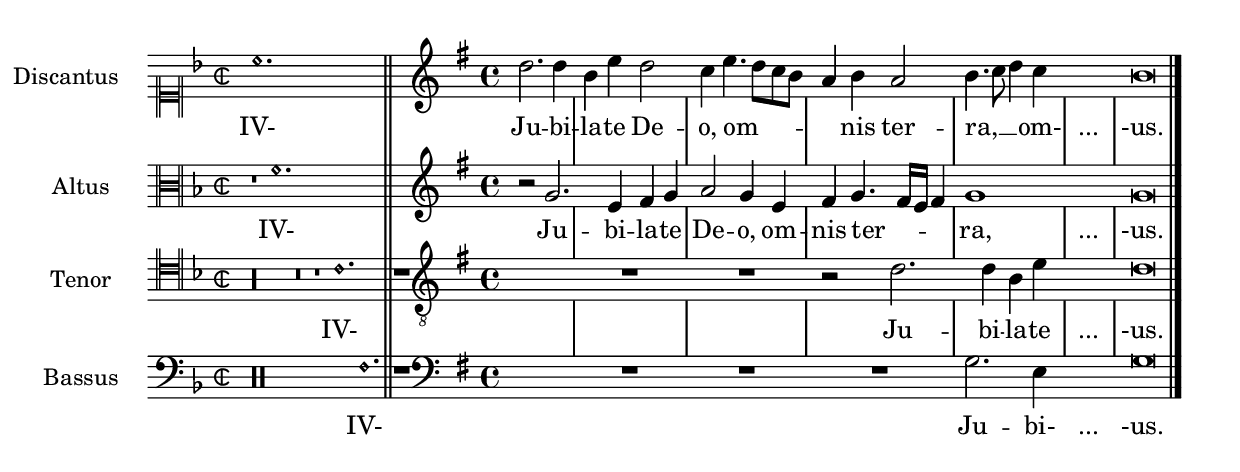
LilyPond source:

%% Do not edit this file; it is automatically
%% generated from LSR http://lsr.dsi.unimi.it
%% This file is in the public domain.
\version "2.13.16"

\header {
  lsrtags = "ancient-notation, template"

%% Translation of GIT committish: 2b0dc29608d6c3f5a03ead4877ae514c647adb74
  texidoces = "
Al transcribir música mensural, es útil un «incipit» al compienzo
de la pieza para indicar la tonalidad y el tempo
originales. Aunque los músicos actuales están acostumbrados a las
barras de compás para reconocer con más facilidad los patrones
rítmicos, durante el período de la música mensural aún no se
habíen inventado las líneas divisorias; de hecho, la medida solía
cambiar a cada pocas notas. Como compromiso, a menudo las líneas
divisorias se imprimen entre los pentagramas en vez de hacerlo
encima de ellos.

"
  doctitlees = "Plantilla de notación de música antigua (transcripción moderna de música mensural)"

%% Translation of GIT committish: 0a868be38a775ecb1ef935b079000cebbc64de40
  texidocde = "
Bei der Transkription von Mensuralmusik ist es oft erwünscht, ein
Incipit an den Anfang des Stückes zu stellen, damit klar ist, wie
Tempo und Schlüssel in der Originalnotation gesetzt waren. Während
heutzutage Musiker an Taktlinien gewöhnt sind, um Rhythmen schneller
zu erkennen, wurden diese in der Mensuralmusik nicht verwendet.
Tatsächlich ändern sich die Rhythmen auch oft alle paar Noten. Als
ein Kompromiss werden die Notenlinien nicht auf dem System, sondern
zwischen den Systemen geschrieben.
"

doctitlede = "Vorlage für Alte Notation -- moderne Transkription von Mensuralmusik"

%% Translation of GIT committish: bdfe3dc8175a2d7e9ea0800b5b04cfb68fe58a7a
  texidocfr = "
Lorsque l'on transcrit de la musique mensurale, un @emph{incipit} permet
d'indiquer la tonalité et le tempo d'origine.  Si les musiciens sont de
nos jours habitués aux barres de mesures qui présentent la structure
rythmique d'une œuvre, elles n'étaient pas en vigueur à l'époque où ces
pièces ont été composées, d'autant plus que la @qq{métrique} pouvait
changer au fil des notes.  Un compromis consiste à imprimer des barres
entre les portées plutôt que sur chacune d'elles.

"
  doctitlefr = "Exemples de notation ancienne -- transcription moderne de musique mensurale"

  texidoc = "
When transcribing mensural music, an incipit at the beginning of the
piece is useful to indicate the original key and tempo. While today
musicians are used to bar lines in order to faster recognize rhythmic
patterns, bar lines were not yet invented during the period of mensural
music; in fact, the meter often changed after every few notes. As a
compromise, bar lines are often printed between the staves rather than
on the staves.

"
  doctitle = "Ancient notation template -- modern transcription of mensural music"
} % begin verbatim

global = {
  \set Score.skipBars = ##t

  % incipit
  \once \override Score.SystemStartBracket #'transparent = ##t
  \override Score.SpacingSpanner #'spacing-increment = #1.0 % tight spacing
  \key f \major
  \time 2/2
  \once \override Staff.TimeSignature #'style = #'neomensural
  \override Voice.NoteHead #'style = #'neomensural
  \override Voice.Rest #'style = #'neomensural
  \set Staff.printKeyCancellation = ##f
  \cadenzaOn % turn off bar lines
  \skip 1*10
  \once \override Staff.BarLine #'transparent = ##f
  \bar "||"
  \skip 1*1 % need this extra \skip such that clef change comes
            % after bar line
  \bar ""

  % main
  \revert Score.SpacingSpanner #'spacing-increment % CHECK: no effect?
  \cadenzaOff % turn bar lines on again
  \once \override Staff.Clef #'full-size-change = ##t
  \set Staff.forceClef = ##t
  \key g \major
  \time 4/4
  \override Voice.NoteHead #'style = #'default
  \override Voice.Rest #'style = #'default

  % FIXME: setting printKeyCancellation back to #t must not
  % occur in the first bar after the incipit.  Dto. for forceClef.
  % Therefore, we need an extra \skip.
  \skip 1*1
  \set Staff.printKeyCancellation = ##t
  \set Staff.forceClef = ##f

  \skip 1*7 % the actual music

  % let finis bar go through all staves
  \override Staff.BarLine #'transparent = ##f

  % finis bar
  \bar "|."
}

discantusNotes = {
  \transpose c' c'' {
    \set Staff.instrumentName = #"Discantus  "

    % incipit
    \clef "neomensural-c1"
    c'1. s2   % two bars
    \skip 1*8 % eight bars
    \skip 1*1 % one bar

    % main
    \clef "treble"
    d'2. d'4 |
    b e' d'2 |
    c'4 e'4.( d'8 c' b |
    a4) b a2 |
    b4.( c'8 d'4) c'4 |
    \once \override NoteHead #'transparent = ##t c'1 |
    b\breve |
  }
}

discantusLyrics = \lyricmode {
  % incipit
  IV-

  % main
  Ju -- bi -- |
  la -- te De -- |
  o, om --
  nis ter -- |
  ra, __ om- |
  "..." |
  -us. |
}

altusNotes = {
  \transpose c' c'' {
    \set Staff.instrumentName = #"Altus  "

    % incipit
    \clef "neomensural-c3"
    r1        % one bar
    f1. s2    % two bars
    \skip 1*7 % seven bars
    \skip 1*1 % one bar

    % main
    \clef "treble"
    r2 g2. e4 fis g | % two bars
    a2 g4 e |
    fis g4.( fis16 e fis4) |
    g1 |
    \once \override NoteHead #'transparent = ##t g1 |
    g\breve |
  }
}

altusLyrics = \lyricmode {
  % incipit
  IV-

  % main
  Ju -- bi -- la -- te | % two bars
  De -- o, om -- |
  nis ter -- ra, |
  "..." |
  -us. |
}

tenorNotes = {
  \transpose c' c' {
    \set Staff.instrumentName = #"Tenor  "

    % incipit
    \clef "neomensural-c4"
    r\longa   % four bars
    r\breve   % two bars
    r1        % one bar
    c'1. s2   % two bars
    \skip 1*1 % one bar
    \skip 1*1 % one bar

    % main
    \clef "treble_8"
    R1 |
    R1 |
    R1 |
    r2 d'2. d'4 b e' | % two bars
    \once \override NoteHead #'transparent = ##t e'1 |
    d'\breve |
  }
}

tenorLyrics = \lyricmode {
  % incipit
  IV-

  % main
  Ju -- bi -- la -- te | % two bars
  "..." |
  -us. |
}

bassusNotes = {
  \transpose c' c' {
    \set Staff.instrumentName = #"Bassus  "

    % incipit
    \clef "bass"
    r\maxima  % eight bars
    f1. s2    % two bars
    \skip 1*1 % one bar

    % main
    \clef "bass"
    R1 |
    R1 |
    R1 |
    R1 |
    g2. e4 |
    \once \override NoteHead #'transparent = ##t e1 |
    g\breve |
  }
}

bassusLyrics = \lyricmode {
  % incipit
  IV-

  % main
  Ju -- bi- |
  "..." |
  -us. |
}

\score {
  \new StaffGroup = choirStaff <<
    \new Voice =
      "discantusNotes" << \global \discantusNotes >>
    \new Lyrics =
      "discantusLyrics" \lyricsto discantusNotes { \discantusLyrics }
    \new Voice =
      "altusNotes" << \global \altusNotes >>
    \new Lyrics =
      "altusLyrics" \lyricsto altusNotes { \altusLyrics }
    \new Voice =
      "tenorNotes" << \global \tenorNotes >>
    \new Lyrics =
      "tenorLyrics" \lyricsto tenorNotes { \tenorLyrics }
    \new Voice =
      "bassusNotes" << \global \bassusNotes >>
    \new Lyrics =
      "bassusLyrics" \lyricsto bassusNotes { \bassusLyrics }
  >>
  \layout {
    \context {
      \Score

      % no bars in staves
      \override BarLine #'transparent = ##t

      % incipit should not start with a start delimiter
      \remove "System_start_delimiter_engraver"
    }
    \context {
      \Voice

      % no slurs
      \override Slur #'transparent = ##t

      % Comment in the below "\remove" command to allow line
      % breaking also at those barlines where a note overlaps
      % into the next bar.  The command is commented out in this
      % short example score, but especially for large scores, you
      % will typically yield better line breaking and thus improve
      % overall spacing if you comment in the following command.
      %\remove "Forbid_line_break_engraver"
    }
  }
}




